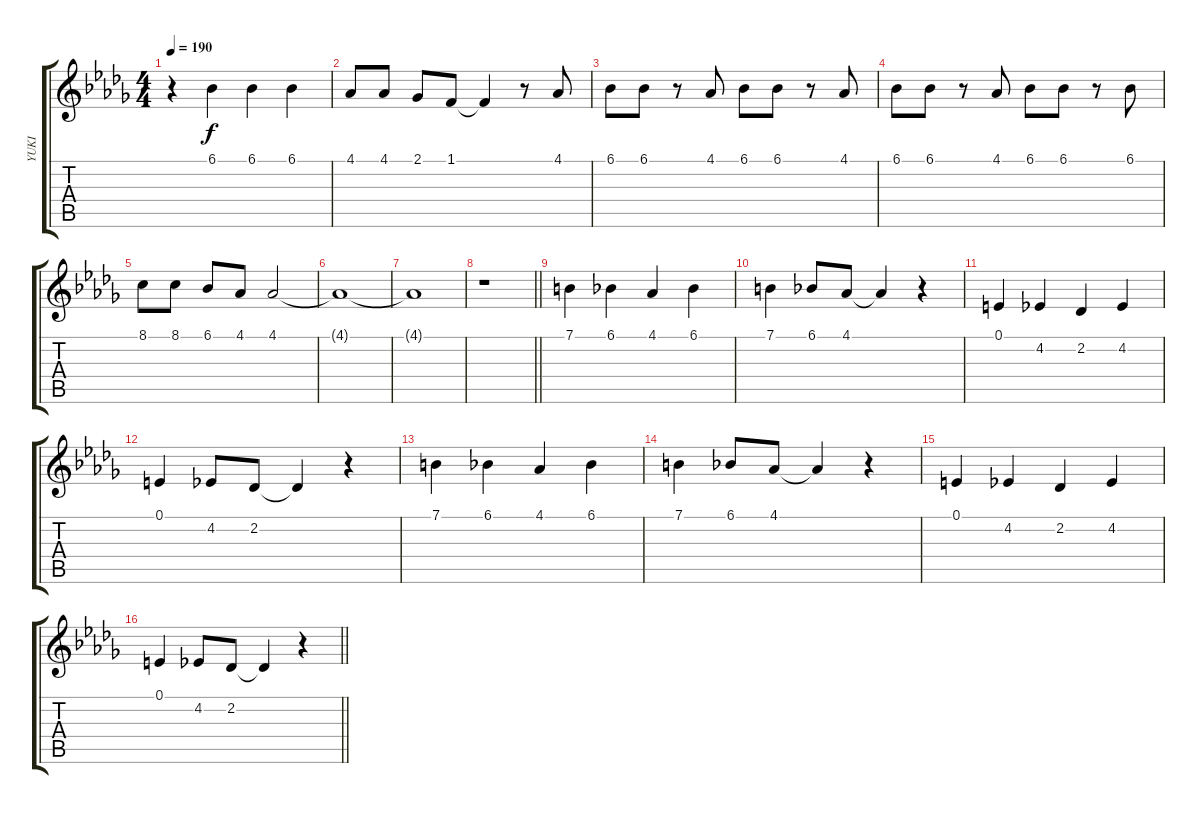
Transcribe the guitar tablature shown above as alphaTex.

\track ("YUKI" "YUKI") {instrument sopranosax}
\staff {score tabs}
\tuning (E4 B3 G3 D3 A2 E2) {hide}
\ts (4 4)
\tempo 190
\clef g2
\ks db
r.4{dy f} 6.1.4 6.1.4 6.1.4 |
4.1.8 4.1.8 2.1.8 1.1.8 1.1{t}.4 r.8 4.1.8 |
6.1.8 6.1.8 r.8 4.1.8 6.1.8 6.1.8 r.8 4.1.8 |
6.1.8 6.1.8 r.8 4.1.8 6.1.8 6.1.8 r.8 6.1.8 |
8.1.8 8.1.8 6.1.8 4.1.8 4.1.2 |
4.1{t}.1 |
4.1{t}.1 |
\barLineRight lightlight
r.1 |
7.1.4 6.1.4 4.1.4 6.1.4 |
7.1.4 6.1.8 4.1.8 4.1{t}.4 r.4 |
0.1.4{instrument baritonesax} 4.2.4 2.2.4 4.2.4 |
0.1.4 4.2.8 2.2.8 2.2{t}.4 r.4 |
7.1.4{instrument sopranosax} 6.1.4 4.1.4 6.1.4 |
7.1.4 6.1.8 4.1.8 4.1{t}.4 r.4 |
0.1.4{instrument baritonesax} 4.2.4 2.2.4 4.2.4 |
\barLineRight lightlight
0.1.4 4.2.8 2.2.8 2.2{t}.4 r.4
